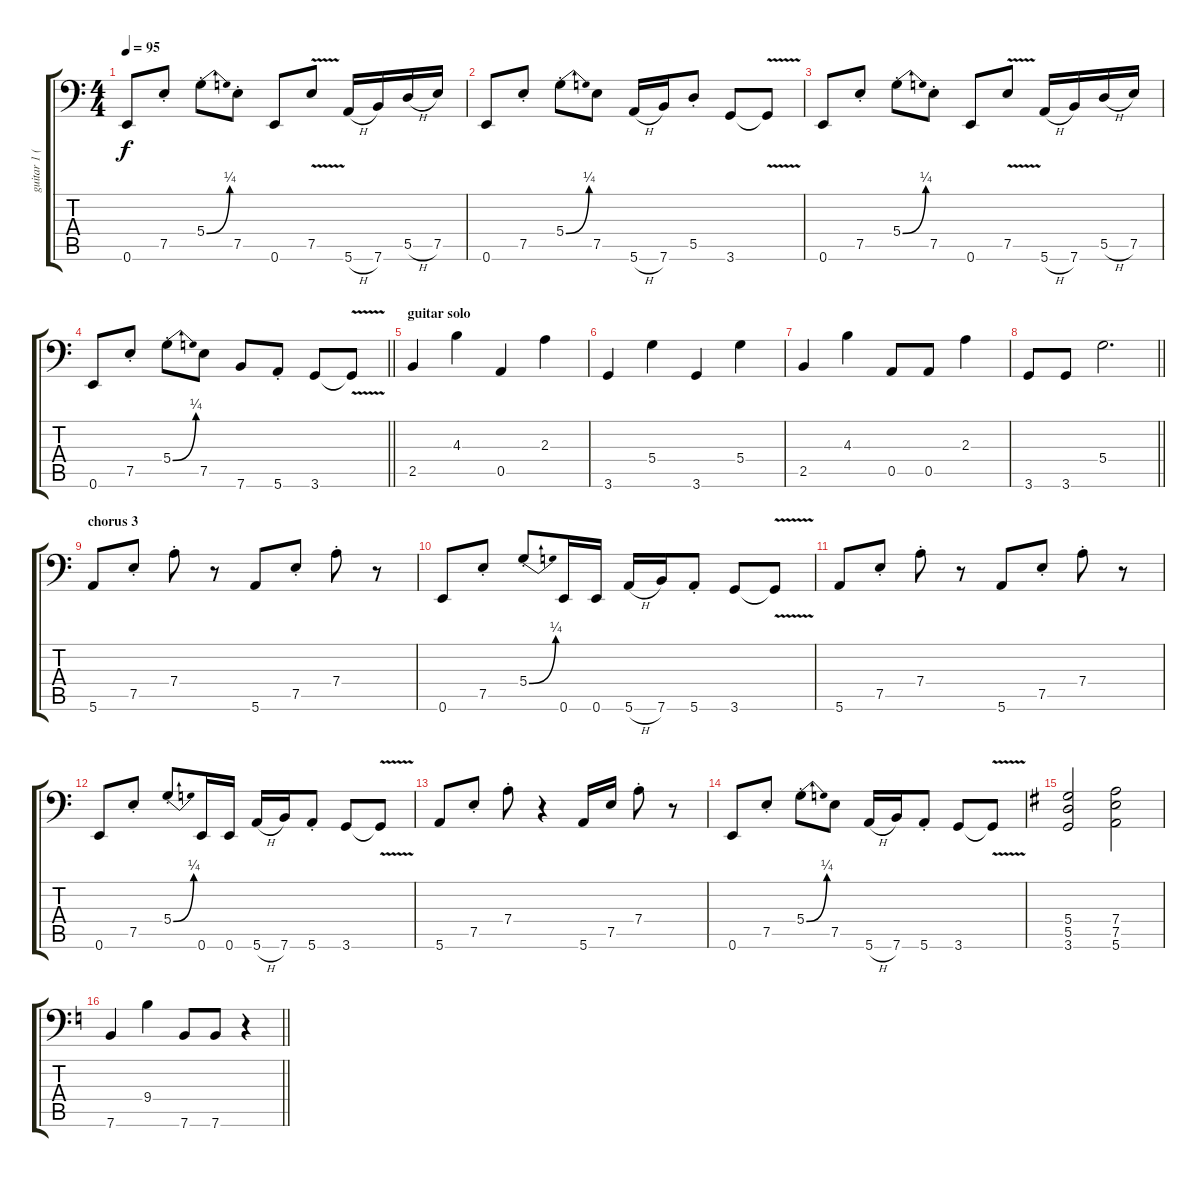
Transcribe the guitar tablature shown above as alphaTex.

\track ("guitar 1 (octaver, down one)" "guitar 1 (") {instrument overdrivenguitar}
\staff {score tabs}
\tuning (E3 B2 G2 D2 A1 E1) {hide}
\ts (4 4)
\tempo 95
\clef f4
\ks c
0.6.8{dy f} 7.5{st}.8 5.4{be (bend 0 0 60 1) st}.8 7.5{st}.8 0.6.8 7.5{v}.8 5.6{h}.16 7.6.16 5.5{h}.16 7.5.16 |
0.6.8 7.5{st}.8 5.4{be (bend 0 0 60 1) st}.8 7.5.8 5.6{h}.16 7.6.16 5.5{st}.8 3.6.8 3.6{v t}.8 |
0.6.8 7.5{st}.8 5.4{be (bend 0 0 60 1) st}.8 7.5{st}.8 0.6.8 7.5{v}.8 5.6{h}.16 7.6.16 5.5{h}.16 7.5.16 |
\barLineRight lightlight
0.6.8 7.5{st}.8 5.4{be (bend 0 0 60 1) st}.8 7.5.8 7.6.8 5.6{st}.8 3.6.8 3.6{v t}.8 |
\section ("" "guitar solo")
2.5.4 4.3.4 0.5.4 2.3.4 |
3.6.4 5.4.4 3.6.4 5.4.4 |
2.5.4 4.3.4 0.5.8 0.5.8 2.3.4 |
\barLineRight lightlight
3.6.8 3.6.8 5.4.2{d} |
\section ("" "chorus 3")
5.6.8 7.5{st}.8 7.4{st}.8 r.8 5.6.8 7.5{st}.8 7.4{st}.8 r.8 |
0.6.8 7.5{st}.8 5.4{be (bend 0 0 60 1) st}.8 0.6.16 0.6.16 5.6{h}.16 7.6.16 5.6{st}.8 3.6.8 3.6{v t}.8 |
5.6.8 7.5{st}.8 7.4{st}.8 r.8 5.6.8 7.5{st}.8 7.4{st}.8 r.8 |
0.6.8 7.5{st}.8 5.4{be (bend 0 0 60 1) st}.8 0.6.16 0.6.16 5.6{h}.16 7.6.16 5.6{st}.8 3.6.8 3.6{v t}.8 |
5.6.8 7.5{st}.8 7.4{st}.8 r.4 5.6.16 7.5.16 7.4{st}.8 r.8 |
0.6.8 7.5{st}.8 5.4{be (bend 0 0 60 1) st}.8 7.5.8 5.6{h}.16 7.6.16 5.6{st}.8 3.6.8 3.6{v t}.8 |
\ks g
(5.4 5.5 3.6).2 (7.4 7.5 5.6).2 |
\barLineRight lightlight
\ks c
7.6.4 9.4.4 7.6.8 7.6.8 r.4
